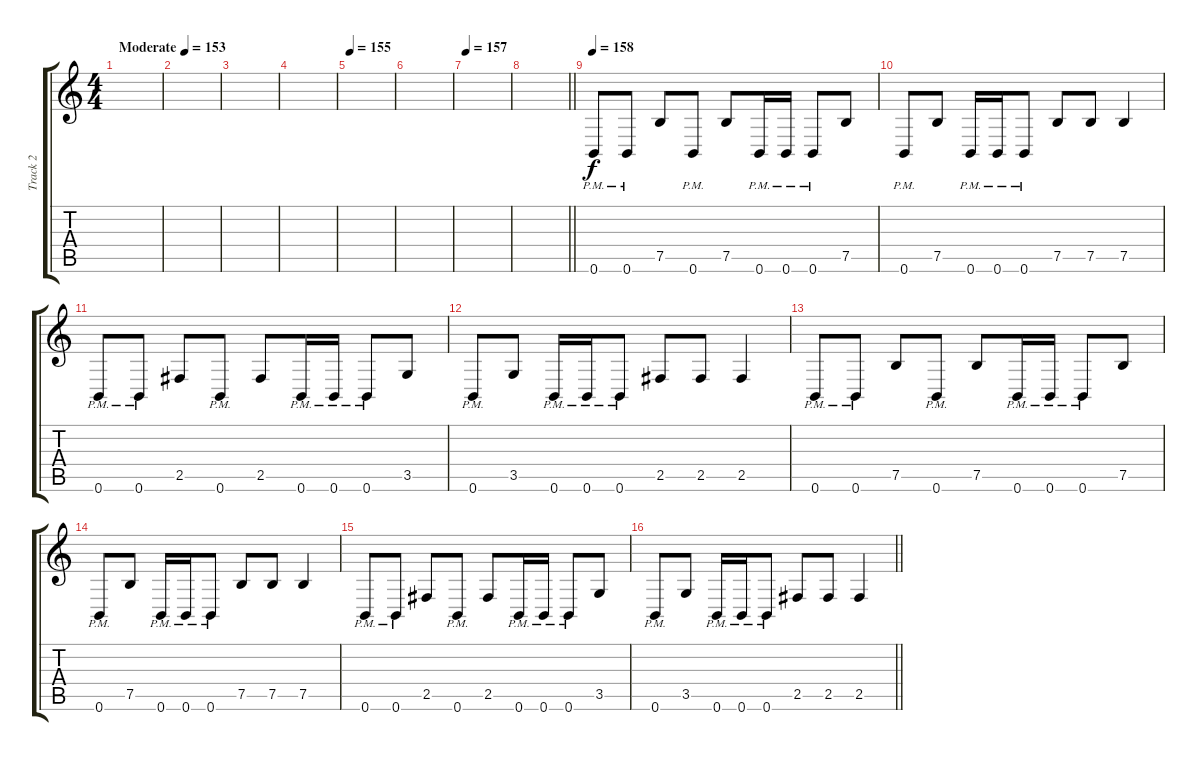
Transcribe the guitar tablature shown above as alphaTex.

\track ("Track 2" "Track 2") {instrument distortionguitar}
\staff {score tabs}
\tuning (B3 Gb3 D3 A2 E2 B1) {hide}
\ts (4 4)
\tempo (153 "Moderate")
\clef g2
\ks c
|
|
|
|
\tempo 155
|
|
\tempo 157
|
\barLineRight lightlight
|
\section ("" "")
\tempo 158
0.6{pm}.8 0.6{pm}.8 7.5.8 0.6{pm}.8 7.5.8 0.6{pm}.16 0.6{pm}.16 0.6{pm}.8 7.5.8 |
0.6{pm}.8 7.5.8 0.6{pm}.16 0.6{pm}.16 0.6{pm}.8 7.5.8 7.5.8 7.5.4 |
0.6{pm}.8 0.6{pm}.8 2.5.8 0.6{pm}.8 2.5.8 0.6{pm}.16 0.6{pm}.16 0.6{pm}.8 3.5.8 |
0.6{pm}.8 3.5.8 0.6{pm}.16 0.6{pm}.16 0.6{pm}.8 2.5.8 2.5.8 2.5.4 |
0.6{pm}.8 0.6{pm}.8 7.5.8 0.6{pm}.8 7.5.8 0.6{pm}.16 0.6{pm}.16 0.6{pm}.8 7.5.8 |
0.6{pm}.8 7.5.8 0.6{pm}.16 0.6{pm}.16 0.6{pm}.8 7.5.8 7.5.8 7.5.4 |
0.6{pm}.8 0.6{pm}.8 2.5.8 0.6{pm}.8 2.5.8 0.6{pm}.16 0.6{pm}.16 0.6{pm}.8 3.5.8 |
\barLineRight lightlight
0.6{pm}.8 3.5.8 0.6{pm}.16 0.6{pm}.16 0.6{pm}.8 2.5.8 2.5.8 2.5{ss}.4
